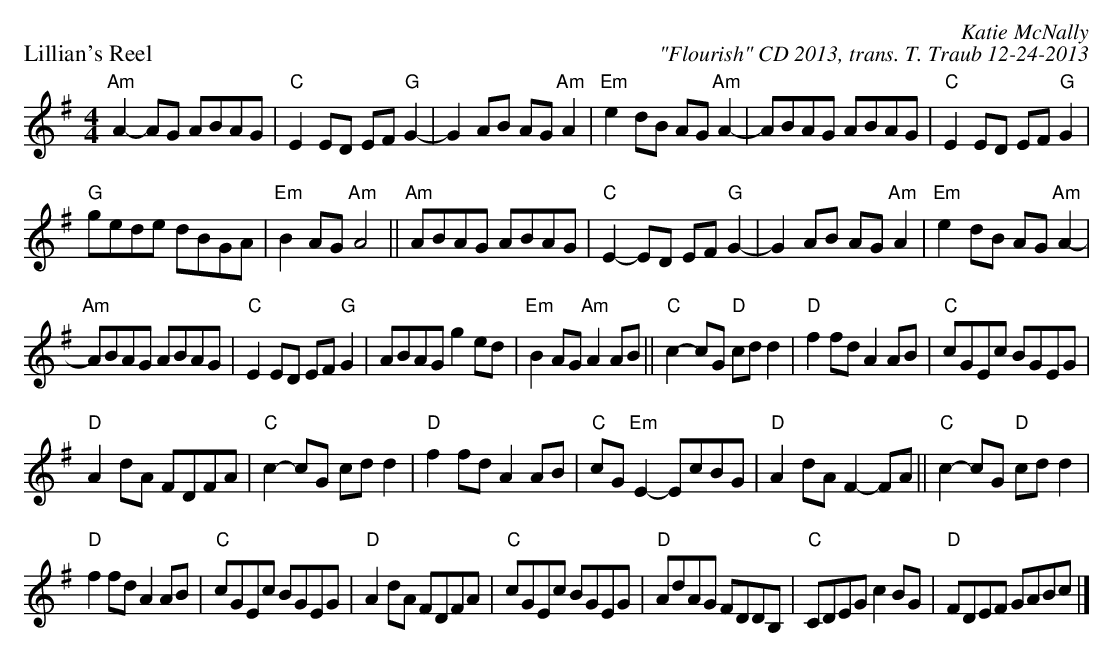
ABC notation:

X:1
P: Lillian's Reel
C: Katie McNally
C: "Flourish" CD 2013, trans. T. Traub 12-24-2013
M: 4/4
L: 1/8
K: Ador
"Am"A2- AG ABAG|"C"E2 ED EF "G"G2-|G2 AB AG "Am"A2|"Em"e2 dB AG "Am"A2-|ABAG ABAG|"C"E2 ED EF "G"G2|
"G"gede dBGA|"Em"B2 AG "Am"A4||"Am"ABAG ABAG|"C"E2- ED EF "G"G2-|G2 AB AG "Am"A2|"Em"e2 dB AG "Am"A2-|
"Am"ABAG ABAG|"C"E2 ED EF "G"G2|ABAG g2 ed|"Em"B2 AG "Am"A2 AB||"C"c2-cG "D"cd d2|"D"f2 fd A2 AB|"C"cGEc BGEG|
"D"A2 dA FDFA|"C"c2-cG cd d2|"D"f2 fd A2 AB|"C"cG "Em"E2- EcBG|"D"A2 dA F2 -FA||"C"c2-cG "D"cd d2|
"D"f2 fd A2 AB|"C"cGEc BGEG|"D"A2 dA FDFA|"C"cGEc BGEG|"D"AdAG FDDB,|"C"CDEG c2 BG|"D"FDEF GABc|]
